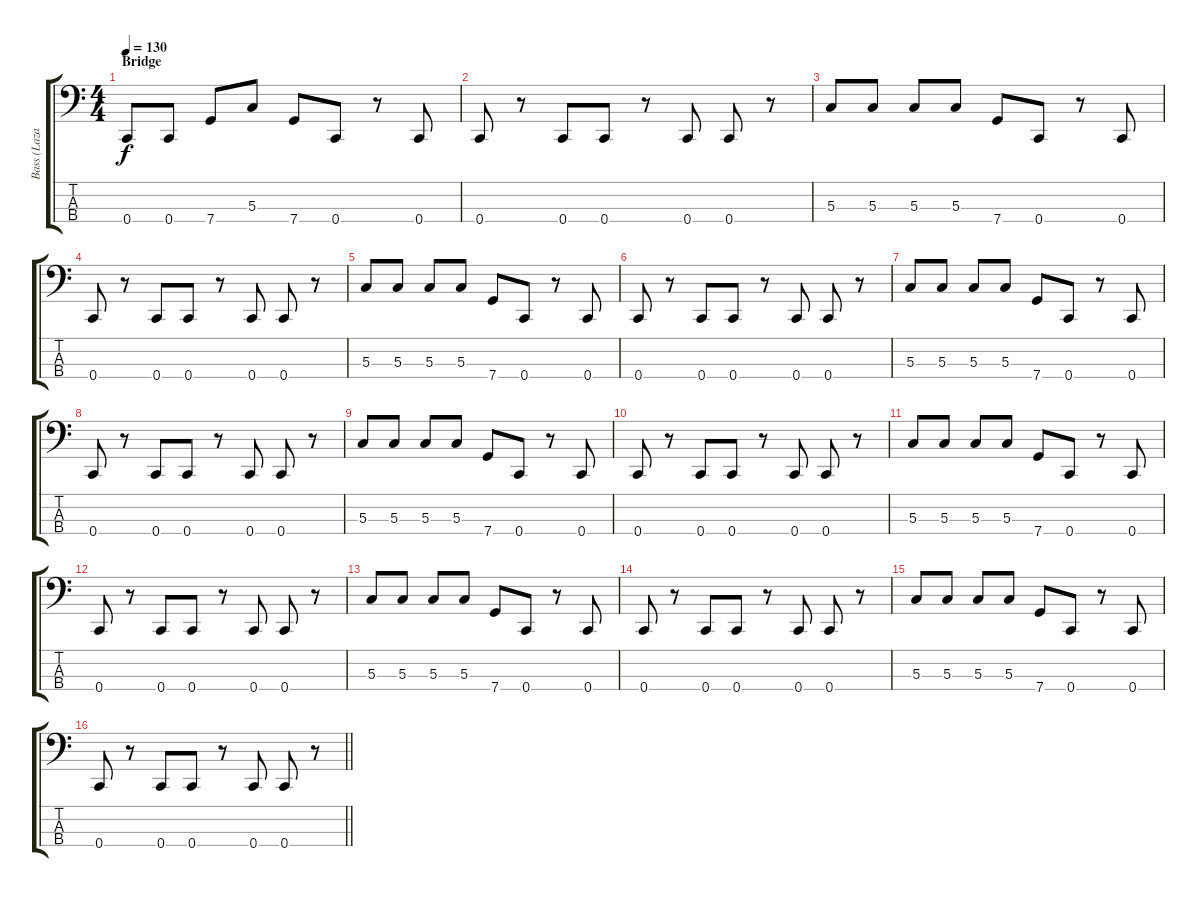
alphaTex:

\track ("Bass (Lazarro Piña)" "Bass (Laza") {instrument electricbasspick}
\staff {score tabs}
\tuning (F2 C2 G1 C1) {hide}
\ts (4 4)
\section ("" "Bridge")
\tempo 130
\clef f4
\ks c
0.4.8{dy f} 0.4.8 7.4.8 5.3.8 7.4.8 0.4.8 r.8 0.4.8 |
0.4.8 r.8 0.4.8 0.4.8 r.8 0.4.8 0.4.8 r.8 |
5.3.8 5.3.8 5.3.8 5.3.8 7.4.8 0.4.8 r.8 0.4.8 |
0.4.8 r.8 0.4.8 0.4.8 r.8 0.4.8 0.4.8 r.8 |
5.3.8 5.3.8 5.3.8 5.3.8 7.4.8 0.4.8 r.8 0.4.8 |
0.4.8 r.8 0.4.8 0.4.8 r.8 0.4.8 0.4.8 r.8 |
5.3.8 5.3.8 5.3.8 5.3.8 7.4.8 0.4.8 r.8 0.4.8 |
0.4.8 r.8 0.4.8 0.4.8 r.8 0.4.8 0.4.8 r.8 |
5.3.8 5.3.8 5.3.8 5.3.8 7.4.8 0.4.8 r.8 0.4.8 |
0.4.8 r.8 0.4.8 0.4.8 r.8 0.4.8 0.4.8 r.8 |
5.3.8 5.3.8 5.3.8 5.3.8 7.4.8 0.4.8 r.8 0.4.8 |
0.4.8 r.8 0.4.8 0.4.8 r.8 0.4.8 0.4.8 r.8 |
5.3.8 5.3.8 5.3.8 5.3.8 7.4.8 0.4.8 r.8 0.4.8 |
0.4.8 r.8 0.4.8 0.4.8 r.8 0.4.8 0.4.8 r.8 |
5.3.8 5.3.8 5.3.8 5.3.8 7.4.8 0.4.8 r.8 0.4.8 |
\barLineRight lightlight
0.4.8 r.8 0.4.8 0.4.8 r.8 0.4.8 0.4.8 r.8
